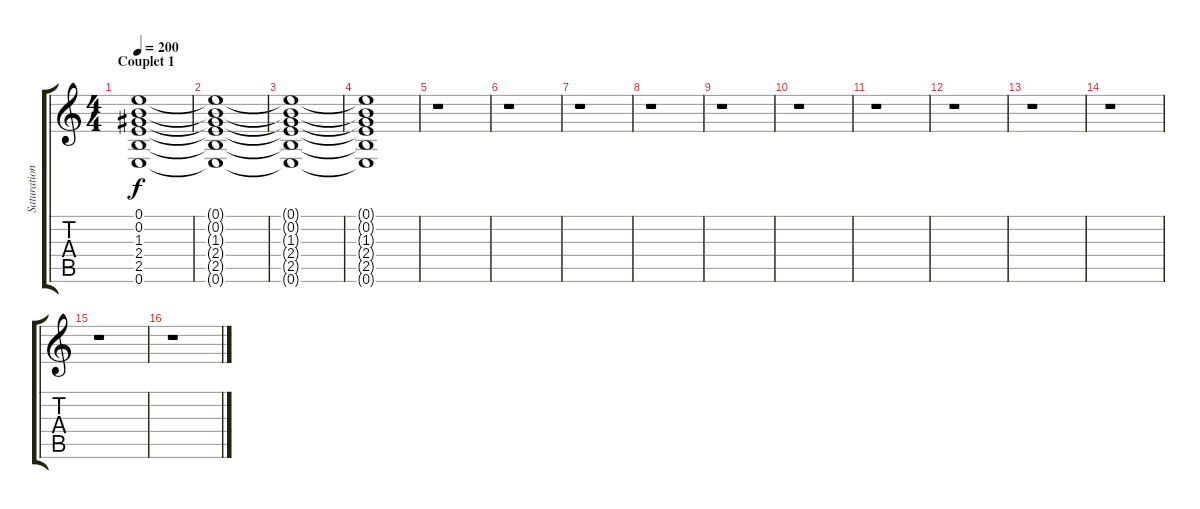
\track ("Saturation Gauche" "Saturation") {instrument overdrivenguitar}
\staff {score tabs}
\tuning (E4 B3 G3 D3 A2 E2) {hide}
\ts (4 4)
\section ("" "Couplet 1")
\tempo 200
\clef g2
\ks c
(0.1 0.2 1.3 2.4 2.5 0.6).1{dy f} |
(0.1{t} 0.2{t} 1.3{t} 2.4{t} 2.5{t} 0.6{t}).1 |
(0.1{t} 0.2{t} 1.3{t} 2.4{t} 2.5{t} 0.6{t}).1 |
(0.1{t} 0.2{t} 1.3{t} 2.4{t} 2.5{t} 0.6{t}).1 |
r.1 |
r.1 |
r.1 |
r.1 |
r.1 |
r.1 |
r.1 |
r.1 |
r.1 |
r.1 |
r.1 |
r.1
